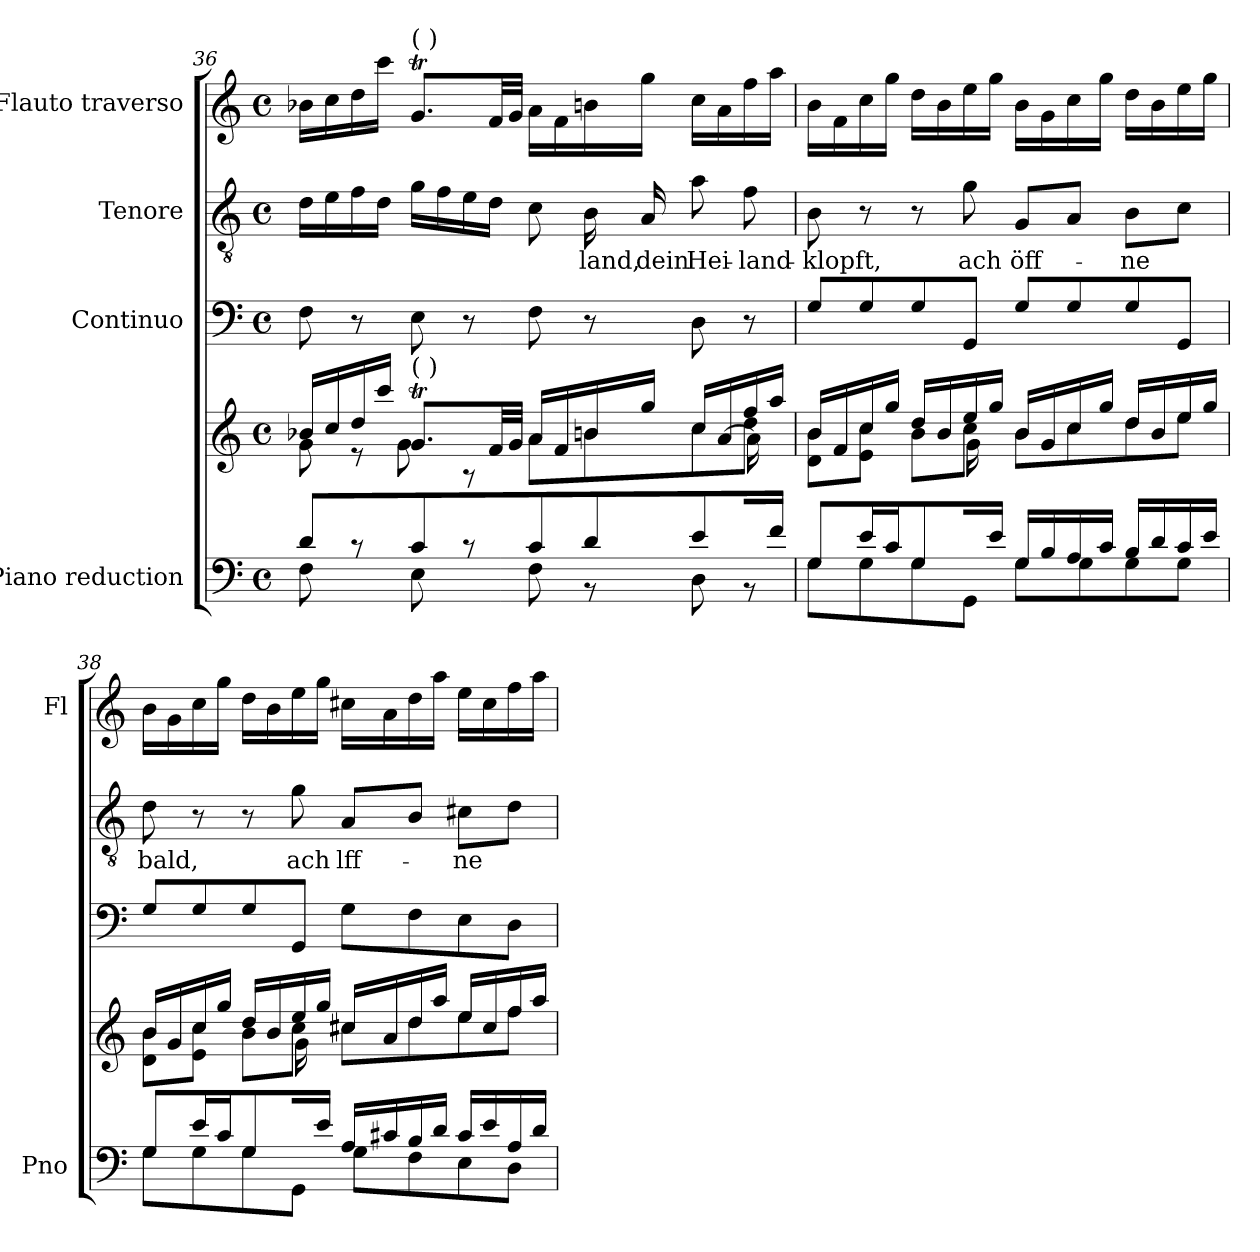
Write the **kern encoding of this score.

**kern	**kern	**kern	**kern	**text	**kern
*part4	*part4	*part3	*part2	*part2	*part1
*staff5	*staff4	*staff3	*staff2	*staff2	*staff1
*I"Piano reduction	*	*I"Continuo	*I"Tenore	*	*I"Flauto traverso
*I'Pno	*	*	*	*	*I'Fl
!!LO:LB:g=z
*clefF4	*clefG2	*clefF4	*clefGv2	*	*clefG2
*k[]	*k[]	*k[]	*k[]	*	*k[]
*M4/4	*M4/4	*M4/4	*M4/4	*	*M4/4
*met(c)	*met(c)	*met(c)	*met(c)	*	*met(c)
=36	=36	=36	=36	=36	=36
*^	*^	*	*	*	*
*	*	*	*^	*	*	*	*
8d/	8F\	16b-X/LL	8g\	2..ryy	8F\	16d\LL	.	16b-X\LL
.	.	16cc/	.	.	.	16e\	.	16cc\
8r	8ryy	16dd/	8r	.	8r	16f\	.	16dd\
.	.	16ccc/JJ	.	.	.	16d\JJ	.	16ccc\JJ
!	!	!	!	!	!	!	!	!LO:TX:a:t=(    )
!	!	!LO:TX:a:t=(    )	!	!	!	!	!	!
8c/	8E\	8.gT/L	8g\	.	8E\	16g\LL	.	8.gT/L
.	.	.	.	.	.	16f\	.	.
8r	8ryy	.	8r	.	8r	16e\	.	.
.	.	32f/LL	.	.	.	16d\JJ	.	32f/LL
.	.	32g/JJJ	.	.	.	.	.	32g/JJJ
8c/L	8F\	16a/LL	8a\L	.	8F\	8c\	.	16a\LL
.	.	16f/	.	.	.	.	.	16f\
!	!	!	!	!	!	!	!LO:LY:b	!
8d/J	8r	16bn/	8b\	.	8r	16B\	-land,	16bn\
!	!	!	!	!	!	!	!LO:LY:b	!
.	.	16gg/JJ	.	.	.	16A/	dein	16gg\JJ
!	!	!	!	!	!	!	!LO:LY:b	!
8e/L	8D\	16cc/LL	8cc\	.	8D\	8a\	Hei-	16cc\LL
.	.	[16a/	.	.	.	.	.	16a\
!	!	!	!	!	!	!	!LO:LY:b	!
16ryy	8r	16ff/	8dd\J	16a\L]	8r	8f\	-land-	16ff\
16f/JJ	.	16aa/JJ	.	16ryy	.	.	.	16aa\JJ
=37	=37	=37	=37	=37	=37	=37	=37	=37
!	!	!	!	!	!	!	!LO:LY:b	!
8G/L	8G\L	16b/LL	8d\ 8b\L	4.ryy	8G/L	8B\	-klopft,	16b\LL
.	.	16f/	.	.	.	.	.	16f\
16e/L	8G\	16cc/	8e\ 8cc\J	.	8G/	8r	.	16cc\
16c/JJ	.	16gg/JJ	.	.	.	.	.	16gg\JJ
8G/L	8G\	16dd/LL	8b\L	.	8G/	8r	.	16dd\LL
.	.	16b/	.	.	.	.	.	16b\
!	!	!	!	!	!	!	!LO:LY:b	!
16ryy	8GG\J	16ee/	8cc\J	16g\L	8GG/J	8g\	ach	16ee\
16e/JJ	.	16gg/JJ	.	2ryy	.	.	.	16gg\JJ
!	!	!	!	!	!	!	!LO:LY:b	!
16G/LL	8G\L	16b/LL	8b\L	.	8G/L	8G/L	öff-	16b\LL
16B/	.	16g/	.	.	.	.	.	16g\
16A/	8G\	16cc/	8cc\	.	8G/	8A/J	.	16cc\
16c/JJ	.	16gg/JJ	.	.	.	.	.	16gg\JJ
!	!	!	!	!	!	!	!LO:LY:b	!
16B/LL	8G\	16dd/LL	8dd\	.	8G/	8B\L	-ne	16dd\LL
16d/	.	16b/	.	.	.	.	.	16b\
16c/	8G\J	16ee/	8ee\J	.	8GG/J	8c\J	.	16ee\
16e/JJ	.	16gg/JJ	.	16ryy	.	.	.	16gg\JJ
=38	=38	=38	=38	=38	=38	=38	=38	=38
!	!	!	!	!	!	!	!LO:LY:b	!
8G/L	8G\L	16b/LL	8d\ 8b\L	4.ryy	8G/L	8d\	bald,	16b\LL
.	.	16g/	.	.	.	.	.	16g\
16e/L	8G\	16cc/	8e\ 8cc\J	.	8G/	8r	.	16cc\
16c/JJ	.	16gg/JJ	.	.	.	.	.	16gg\JJ
8G/L	8G\	16dd/LL	8b\L	.	8G/	8r	.	16dd\LL
.	.	16b/	.	.	.	.	.	16b\
!	!	!	!	!	!	!	!LO:LY:b	!
16ryy	8GG\J	16ee/	8cc\J	16g\L	8GG/J	8g\	ach	16ee\
16e/JJ	.	16gg/JJ	.	2ryy	.	.	.	16gg\JJ
!	!	!	!	!	!	!	!LO:LY:b	!
16A/LL	8G\L	16cc#X/LL	8cc#\L	.	8G\L	8A/L	lff-	16cc#X\LL
16c#X/	.	16a/	.	.	.	.	.	16a\
16B/	8F\	16dd/	8dd\	.	8F\	8B/J	.	16dd\
16d/JJ	.	16aa/JJ	.	.	.	.	.	16aa\JJ
!	!	!	!	!	!	!	!LO:LY:b	!
16c#/LL	8E\	16ee/LL	8ee\	.	8E\	8c#X\L	-ne	16ee\LL
16e/	.	16cc#/	.	.	.	.	.	16cc#\
16A/	8D\J	16ff/	8ff\J	.	8D\J	8d\J	.	16ff\
16d/JJ	.	16aa/JJ	.	16ryy	.	.	.	16aa\JJ
*v	*v	*	*	*	*	*	*	*
*	*v	*v	*v	*	*	*	*
=	=	=	=	=	=
*-	*-	*-	*-	*-	*-
